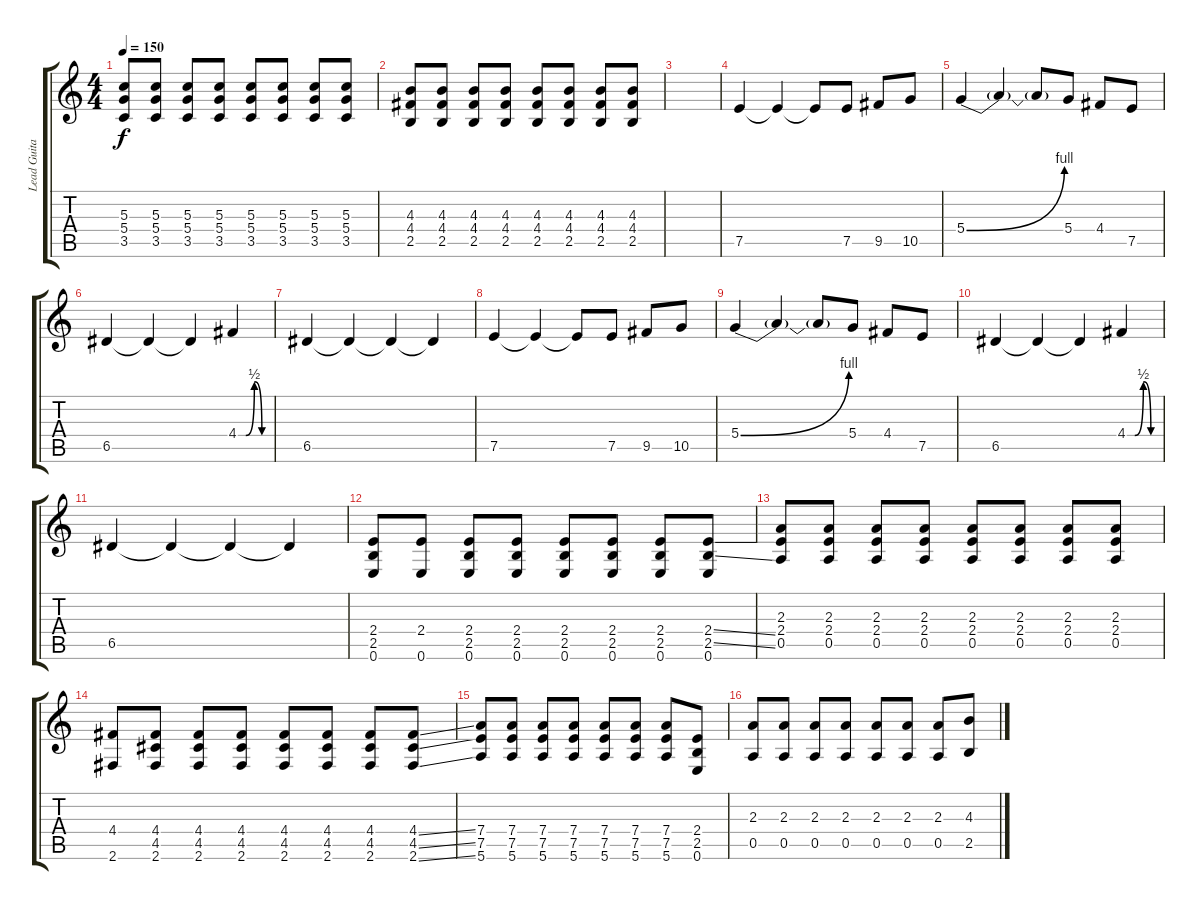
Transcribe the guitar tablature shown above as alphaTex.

\track ("Lead Guitar" "Lead Guita") {instrument distortionguitar}
\staff {score tabs}
\tuning (E4 B3 G3 D3 A2 E2) {hide}
\ts (4 4)
\tempo 150
\clef g2
\ks c
(5.3 5.4 3.5).8{dy f} (5.3 5.4 3.5).8 (5.3 5.4 3.5).8 (5.3 5.4 3.5).8 (5.3 5.4 3.5).8 (5.3 5.4 3.5).8 (5.3 5.4 3.5).8 (5.3 5.4 3.5).8 |
(4.3 4.4 2.5).8 (4.3 4.4 2.5).8 (4.3 4.4 2.5).8 (4.3 4.4 2.5).8 (4.3 4.4 2.5).8 (4.3 4.4 2.5).8 (4.3 4.4 2.5).8 (4.3 4.4 2.5).8 |
|
7.5.4 7.5{t}.4 7.5{t}.8 7.5.8 9.5.8 10.5.8 |
5.4{be (bend 0 0 60 4)}.4 5.4{t}.4 5.4{t}.8 5.4.8 4.4.8 7.5.8 |
6.5.4 6.5{t}.4 6.5{t}.4 4.4{be (custom 0 0 14 0 30 2 44 0 60 0)}.4 |
6.5.4 6.5{t}.4 6.5{t}.4 6.5{t}.4 |
7.5.4 7.5{t}.4 7.5{t}.8 7.5.8 9.5.8 10.5.8 |
5.4{be (bend 0 0 60 4)}.4 5.4{t}.4 5.4{t}.8 5.4.8 4.4.8 7.5.8 |
6.5.4 6.5{t}.4 6.5{t}.4 4.4{be (custom 0 0 14 0 30 2 44 0 60 0)}.4 |
6.5.4 6.5{t}.4 6.5{t}.4 6.5{t}.4 |
(2.4 2.5 0.6).8 (2.4 0.6).8 (2.4 2.5 0.6).8 (2.4 2.5 0.6).8 (2.4 2.5 0.6).8 (2.4 2.5 0.6).8 (2.4 2.5 0.6).8 (2.4{ss} 2.5{ss} 0.6).8 |
(2.3 2.4 0.5).8 (2.3 2.4 0.5).8 (2.3 2.4 0.5).8 (2.3 2.4 0.5).8 (2.3 2.4 0.5).8 (2.3 2.4 0.5).8 (2.3 2.4 0.5).8 (2.3 2.4 0.5).8 |
(4.4 2.6).8 (4.4 4.5 2.6).8 (4.4 4.5 2.6).8 (4.4 4.5 2.6).8 (4.4 4.5 2.6).8 (4.4 4.5 2.6).8 (4.4 4.5 2.6).8 (4.4{ss} 4.5{ss} 2.6{ss}).8 |
(7.4 7.5 5.6).8 (7.4 7.5 5.6).8 (7.4 7.5 5.6).8 (7.4 7.5 5.6).8 (7.4 7.5 5.6).8 (7.4 7.5 5.6).8 (7.4 7.5 5.6).8 (2.4 2.5 0.6).8 |
(2.3 0.5).8 (2.3 0.5).8 (2.3 0.5).8 (2.3 0.5).8 (2.3 0.5).8 (2.3 0.5).8 (2.3 0.5).8 (4.3{ss} 2.5{ss}).8
